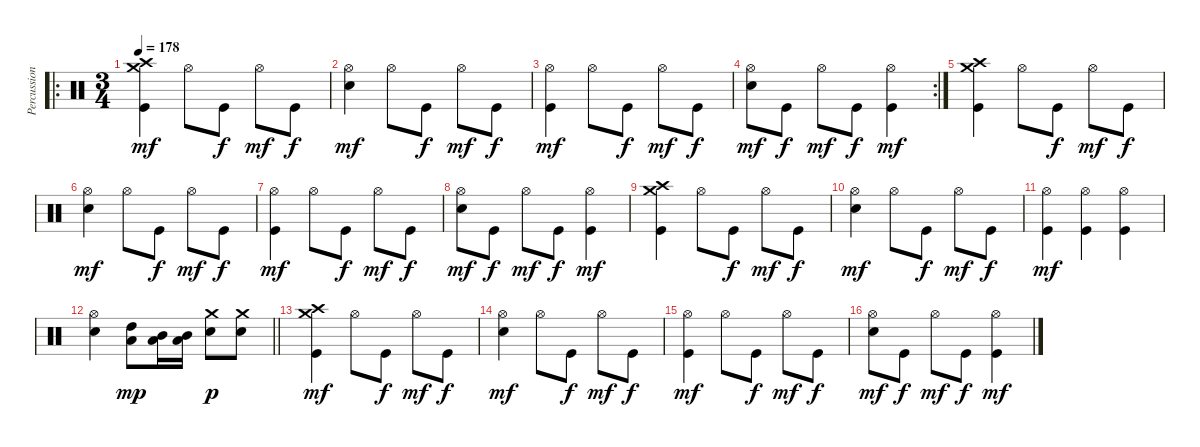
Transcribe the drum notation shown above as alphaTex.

\track ("Percussions" "Percussion") {instrument percussion}
\staff {score}
\articulation defaults
\ro
\ts (3 4)
\tempo 178
\clef neutral
\ks c
("Kick (hit)" "Crash high (hit)" "Crash medium (hit)").4{dy mf} "Hi-Hat (open)".8 "Kick (hit)".8{dy f} "Hi-Hat (open)".8{dy mf} "Kick (hit)".8{dy f} |
("Electric Snare (hit)" "Hi-Hat (open)").4{dy mf} "Hi-Hat (open)".8 "Kick (hit)".8{dy f} "Hi-Hat (open)".8{dy mf} "Kick (hit)".8{dy f} |
("Kick (hit)" "Hi-Hat (open)").4{dy mf} "Hi-Hat (open)".8 "Kick (hit)".8{dy f} "Hi-Hat (open)".8{dy mf} "Kick (hit)".8{dy f} |
\rc 2
("Electric Snare (hit)" "Hi-Hat (open)").8{dy mf} "Kick (hit)".8{dy f} "Hi-Hat (open)".8{dy mf} "Kick (hit)".8{dy f} ("Kick (hit)" "Hi-Hat (open)").4{dy mf} |
("Kick (hit)" "Crash high (hit)" "Crash medium (hit)").4 "Hi-Hat (open)".8 "Kick (hit)".8{dy f} "Hi-Hat (open)".8{dy mf} "Kick (hit)".8{dy f} |
("Electric Snare (hit)" "Hi-Hat (open)").4{dy mf} "Hi-Hat (open)".8 "Kick (hit)".8{dy f} "Hi-Hat (open)".8{dy mf} "Kick (hit)".8{dy f} |
("Kick (hit)" "Hi-Hat (open)").4{dy mf} "Hi-Hat (open)".8 "Kick (hit)".8{dy f} "Hi-Hat (open)".8{dy mf} "Kick (hit)".8{dy f} |
("Electric Snare (hit)" "Hi-Hat (open)").8{dy mf} "Kick (hit)".8{dy f} "Hi-Hat (open)".8{dy mf} "Kick (hit)".8{dy f} ("Kick (hit)" "Hi-Hat (open)").4{dy mf} |
("Kick (hit)" "Crash high (hit)" "Crash medium (hit)").4 "Hi-Hat (open)".8 "Kick (hit)".8{dy f} "Hi-Hat (open)".8{dy mf} "Kick (hit)".8{dy f} |
("Electric Snare (hit)" "Hi-Hat (open)").4{dy mf} "Hi-Hat (open)".8 "Kick (hit)".8{dy f} "Hi-Hat (open)".8{dy mf} "Kick (hit)".8{dy f} |
("Kick (hit)" "Hi-Hat (open)").4{dy mf} ("Kick (hit)" "Hi-Hat (open)").4 ("Kick (hit)" "Hi-Hat (open)").4 |
\barLineRight lightlight
("Electric Snare (hit)" "Hi-Hat (open)").4 ("Low Tom (hit)" "High Tom (hit)").8{dy mp} ("Low Tom (hit)" "Mid Tom (hit)").16 ("Low Tom (hit)" "Mid Tom (hit)").16 ("Electric Snare (hit)" "Crash medium (hit)").8{dy p} ("Electric Snare (hit)" "Crash medium (hit)").8 |
("Kick (hit)" "Crash high (hit)" "Crash medium (hit)").4{dy mf} "Hi-Hat (open)".8 "Kick (hit)".8{dy f} "Hi-Hat (open)".8{dy mf} "Kick (hit)".8{dy f} |
("Electric Snare (hit)" "Hi-Hat (open)").4{dy mf} "Hi-Hat (open)".8 "Kick (hit)".8{dy f} "Hi-Hat (open)".8{dy mf} "Kick (hit)".8{dy f} |
("Kick (hit)" "Hi-Hat (open)").4{dy mf} "Hi-Hat (open)".8 "Kick (hit)".8{dy f} "Hi-Hat (open)".8{dy mf} "Kick (hit)".8{dy f} |
("Electric Snare (hit)" "Hi-Hat (open)").8{dy mf} "Kick (hit)".8{dy f} "Hi-Hat (open)".8{dy mf} "Kick (hit)".8{dy f} ("Kick (hit)" "Hi-Hat (open)").4{dy mf}
